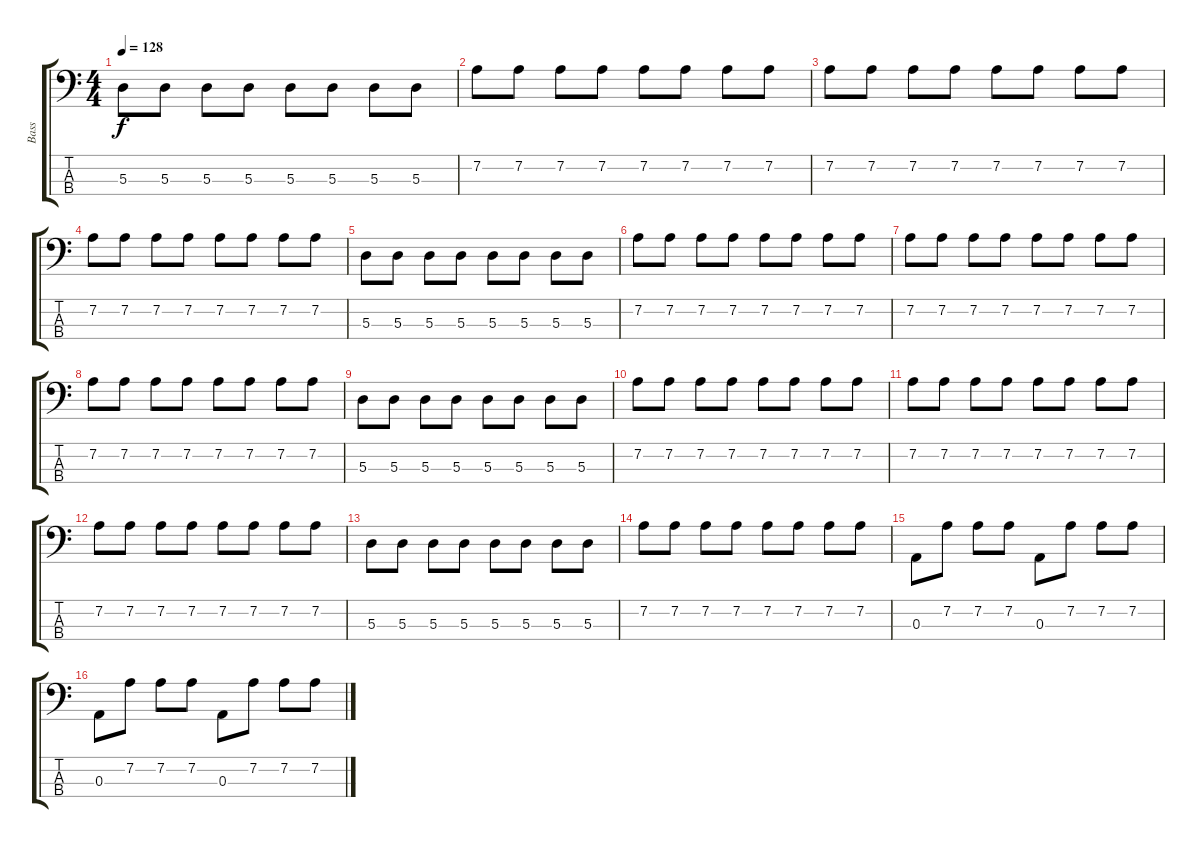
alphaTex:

\track ("Bass" "Bass") {instrument electricbassfinger}
\staff {score tabs}
\tuning (G2 D2 A1 E1) {hide}
\ts (4 4)
\tempo 128
\clef f4
\ks c
5.3.8{dy f} 5.3.8 5.3.8 5.3.8 5.3.8 5.3.8 5.3.8 5.3.8 |
7.2.8 7.2.8 7.2.8 7.2.8 7.2.8 7.2.8 7.2.8 7.2.8 |
7.2.8 7.2.8 7.2.8 7.2.8 7.2.8 7.2.8 7.2.8 7.2.8 |
7.2.8 7.2.8 7.2.8 7.2.8 7.2.8 7.2.8 7.2.8 7.2.8 |
5.3.8 5.3.8 5.3.8 5.3.8 5.3.8 5.3.8 5.3.8 5.3.8 |
7.2.8 7.2.8 7.2.8 7.2.8 7.2.8 7.2.8 7.2.8 7.2.8 |
7.2.8 7.2.8 7.2.8 7.2.8 7.2.8 7.2.8 7.2.8 7.2.8 |
7.2.8 7.2.8 7.2.8 7.2.8 7.2.8 7.2.8 7.2.8 7.2.8 |
5.3.8 5.3.8 5.3.8 5.3.8 5.3.8 5.3.8 5.3.8 5.3.8 |
7.2.8 7.2.8 7.2.8 7.2.8 7.2.8 7.2.8 7.2.8 7.2.8 |
7.2.8 7.2.8 7.2.8 7.2.8 7.2.8 7.2.8 7.2.8 7.2.8 |
7.2.8 7.2.8 7.2.8 7.2.8 7.2.8 7.2.8 7.2.8 7.2.8 |
5.3.8 5.3.8 5.3.8 5.3.8 5.3.8 5.3.8 5.3.8 5.3.8 |
7.2.8 7.2.8 7.2.8 7.2.8 7.2.8 7.2.8 7.2.8 7.2.8 |
0.3.8 7.2.8 7.2.8 7.2.8 0.3.8 7.2.8 7.2.8 7.2.8 |
0.3.8 7.2.8 7.2.8 7.2.8 0.3.8 7.2.8 7.2.8 7.2.8
